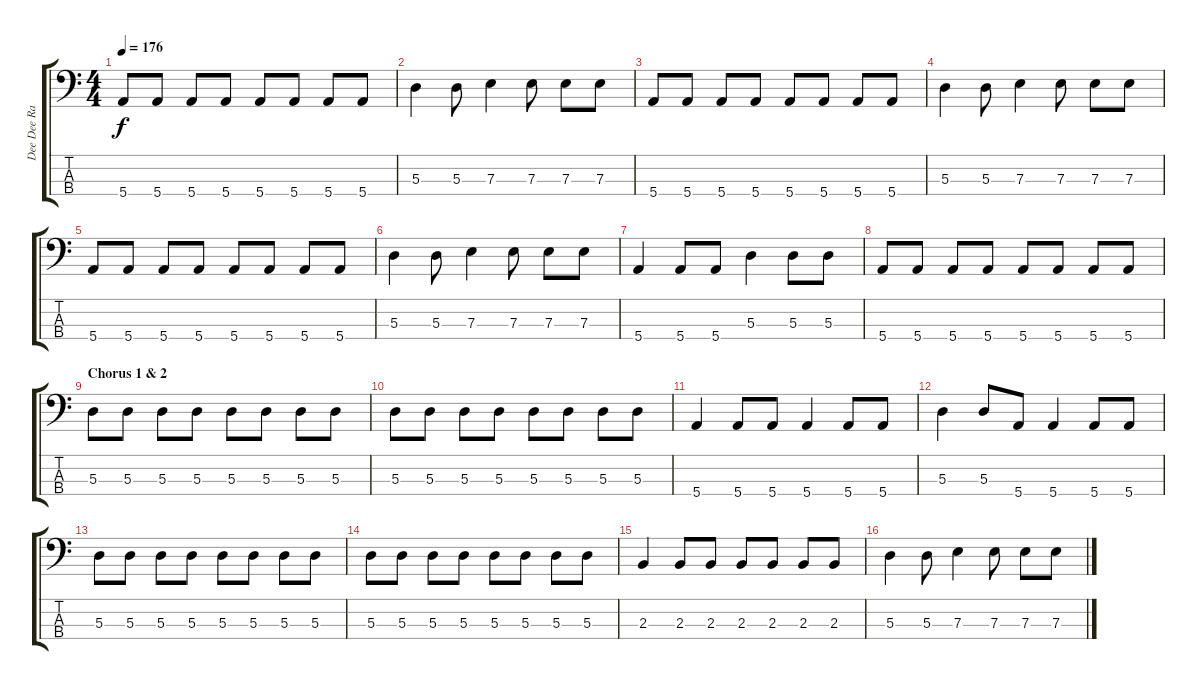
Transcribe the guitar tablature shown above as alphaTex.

\track ("Dee Dee Ramone" "Dee Dee Ra") {instrument electricbasspick}
\staff {score tabs}
\tuning (G2 D2 A1 E1) {hide}
\ts (4 4)
\tempo 176
\clef f4
\ks c
5.4.8{dy f} 5.4.8 5.4.8 5.4.8 5.4.8 5.4.8 5.4.8 5.4.8 |
5.3.4 5.3.8 7.3.4 7.3.8 7.3.8 7.3.8 |
5.4.8 5.4.8 5.4.8 5.4.8 5.4.8 5.4.8 5.4.8 5.4.8 |
5.3.4 5.3.8 7.3.4 7.3.8 7.3.8 7.3.8 |
5.4.8 5.4.8 5.4.8 5.4.8 5.4.8 5.4.8 5.4.8 5.4.8 |
5.3.4 5.3.8 7.3.4 7.3.8 7.3.8 7.3.8 |
5.4.4 5.4.8 5.4.8 5.3.4 5.3.8 5.3.8 |
5.4.8 5.4.8 5.4.8 5.4.8 5.4.8 5.4.8 5.4.8 5.4.8 |
\section ("" "Chorus 1 & 2")
5.3.8 5.3.8 5.3.8 5.3.8 5.3.8 5.3.8 5.3.8 5.3.8 |
5.3.8 5.3.8 5.3.8 5.3.8 5.3.8 5.3.8 5.3.8 5.3.8 |
5.4.4 5.4.8 5.4.8 5.4.4 5.4.8 5.4.8 |
5.3.4 5.3.8 5.4.8 5.4.4 5.4.8 5.4.8 |
5.3.8 5.3.8 5.3.8 5.3.8 5.3.8 5.3.8 5.3.8 5.3.8 |
5.3.8 5.3.8 5.3.8 5.3.8 5.3.8 5.3.8 5.3.8 5.3.8 |
2.3.4 2.3.8 2.3.8 2.3.8 2.3.8 2.3.8 2.3.8 |
5.3.4 5.3.8 7.3.4 7.3.8 7.3.8 7.3.8
